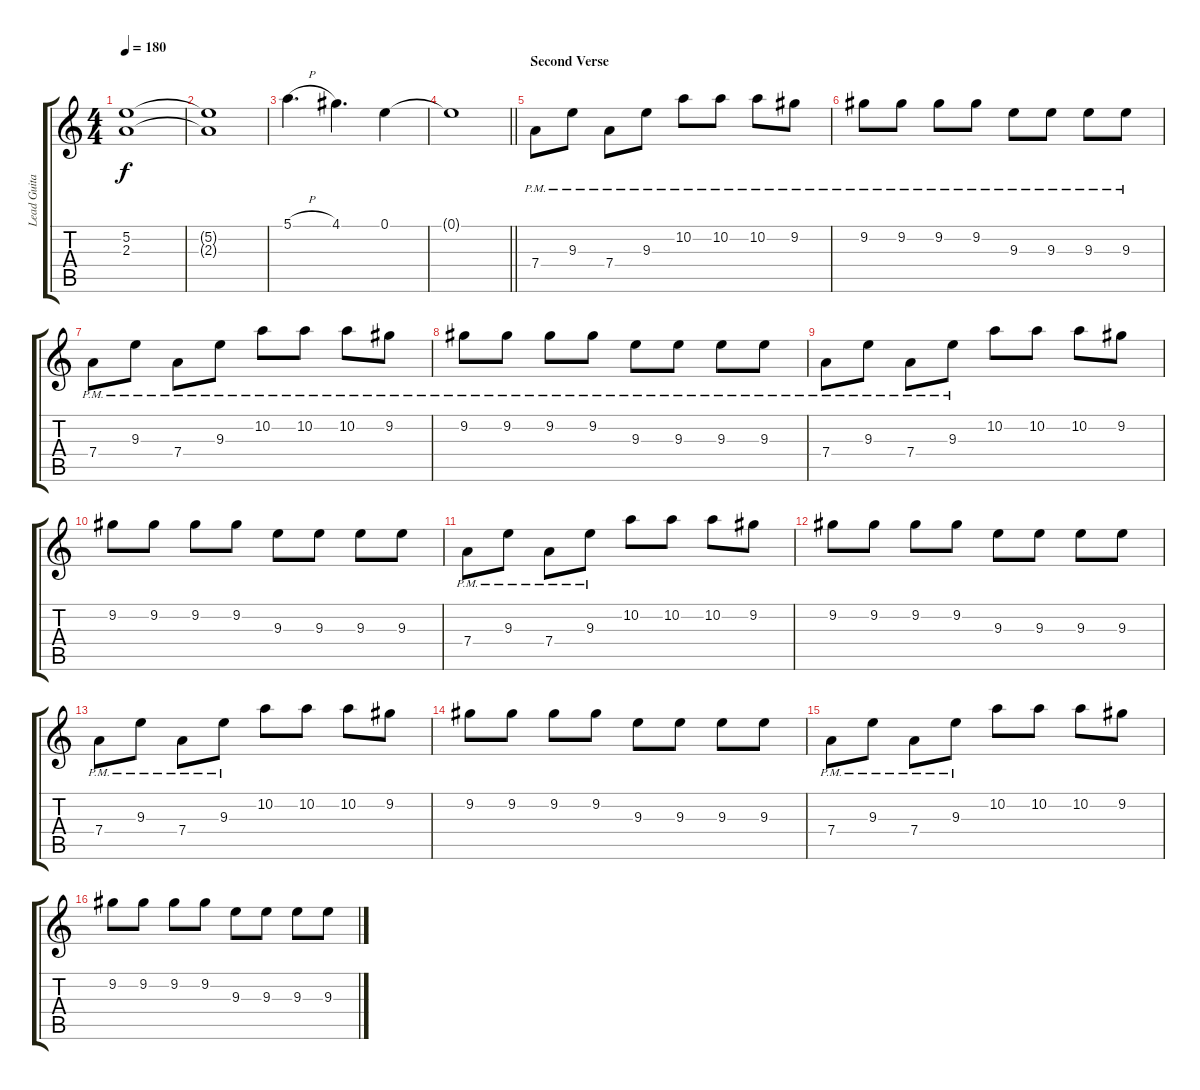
\track ("Lead Guitar" "Lead Guita") {instrument overdrivenguitar}
\staff {score tabs}
\tuning (E4 B3 G3 D3 A2 D2) {hide}
\ts (4 4)
\tempo 180
\clef g2
\ks c
(5.2{t} 2.3{t}).1{dy f} |
(5.2{t} 2.3{t}).1 |
5.1{h}.4{d} 4.1.4{d} 0.1.4 |
\barLineRight lightlight
0.1{t}.1 |
\section ("" "Second Verse")
7.4{pm}.8 9.3{pm}.8 7.4{pm}.8 9.3{pm}.8 10.2{pm}.8 10.2{pm}.8 10.2{pm}.8 9.2{pm}.8 |
9.2{pm}.8 9.2{pm}.8 9.2{pm}.8 9.2{pm}.8 9.3{pm}.8 9.3{pm}.8 9.3{pm}.8 9.3{pm}.8 |
7.4{pm}.8 9.3{pm}.8 7.4{pm}.8 9.3{pm}.8 10.2{pm}.8 10.2{pm}.8 10.2{pm}.8 9.2{pm}.8 |
9.2{pm}.8 9.2{pm}.8 9.2{pm}.8 9.2{pm}.8 9.3{pm}.8 9.3{pm}.8 9.3{pm}.8 9.3{pm}.8 |
7.4{pm}.8 9.3{pm}.8 7.4{pm}.8 9.3{pm}.8 10.2.8 10.2.8 10.2.8 9.2.8 |
9.2.8 9.2.8 9.2.8 9.2.8 9.3.8 9.3.8 9.3.8 9.3.8 |
7.4{pm}.8 9.3{pm}.8 7.4{pm}.8 9.3{pm}.8 10.2.8 10.2.8 10.2.8 9.2.8 |
9.2.8 9.2.8 9.2.8 9.2.8 9.3.8 9.3.8 9.3.8 9.3.8 |
7.4{pm}.8 9.3{pm}.8 7.4{pm}.8 9.3{pm}.8 10.2.8 10.2.8 10.2.8 9.2.8 |
9.2.8 9.2.8 9.2.8 9.2.8 9.3.8 9.3.8 9.3.8 9.3.8 |
7.4{pm}.8 9.3{pm}.8 7.4{pm}.8 9.3{pm}.8 10.2.8 10.2.8 10.2.8 9.2.8 |
9.2.8 9.2.8 9.2.8 9.2.8 9.3.8 9.3.8 9.3.8 9.3.8
